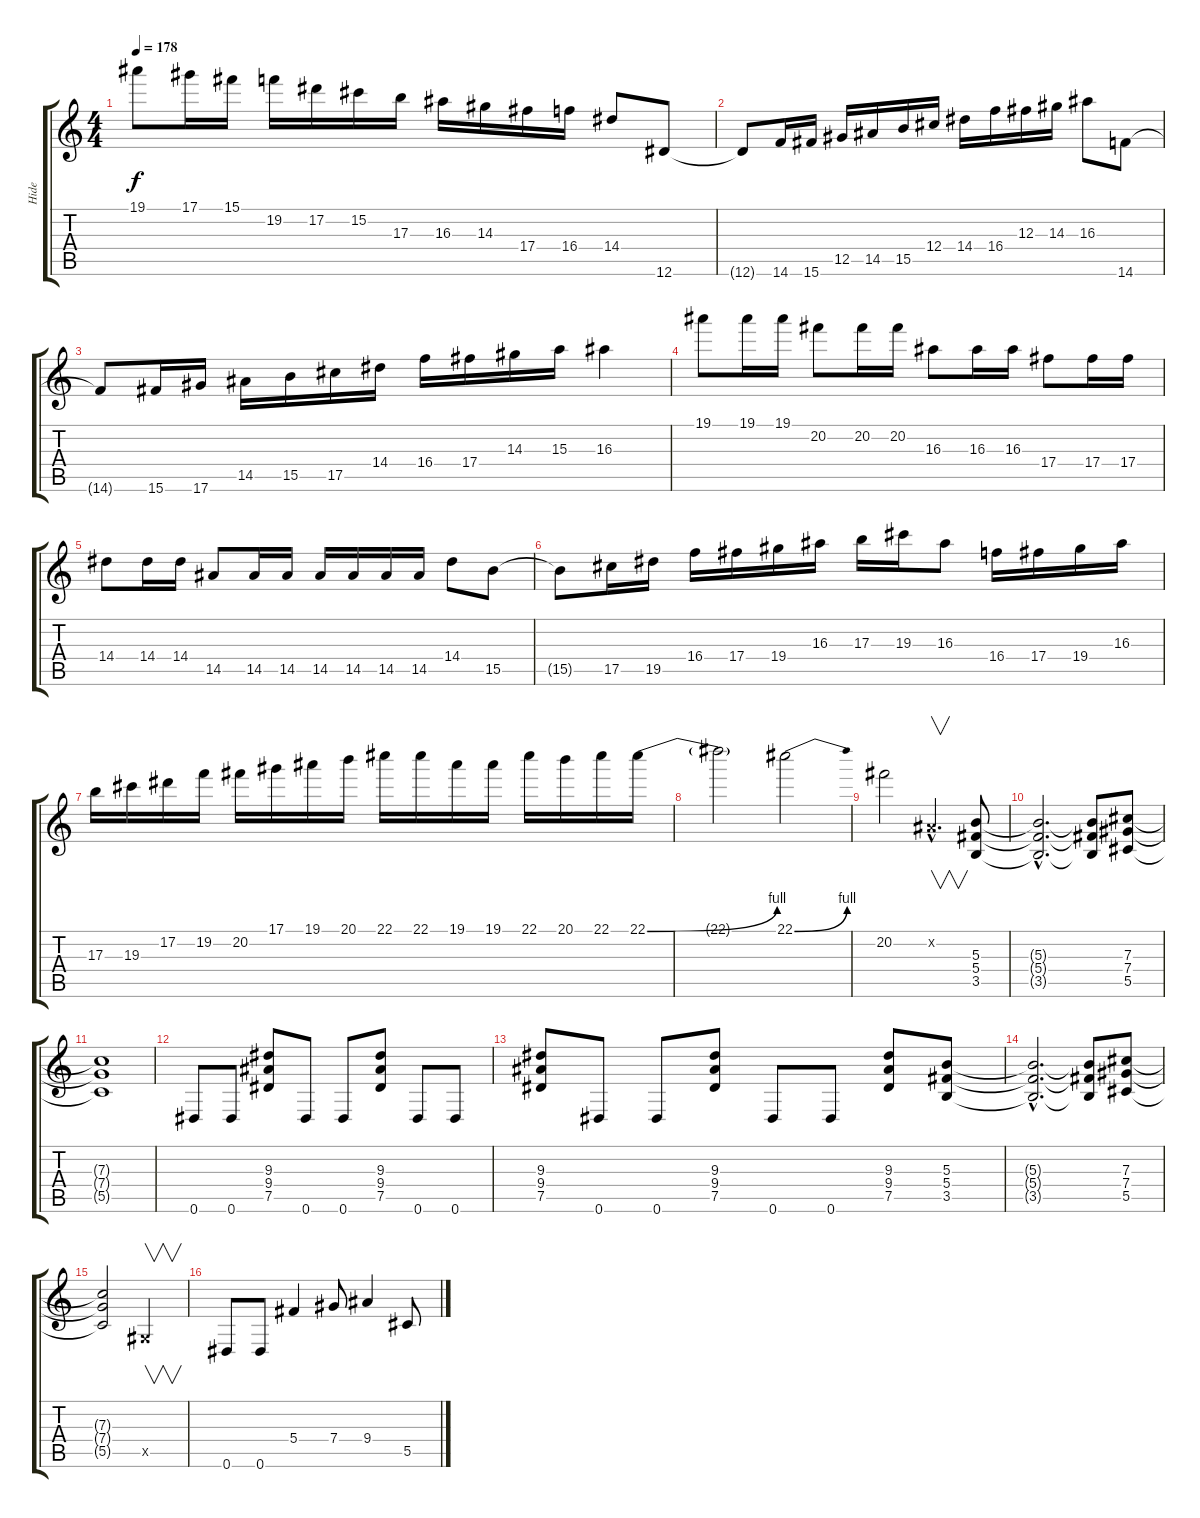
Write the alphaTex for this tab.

\track ("Hide" "Hide") {instrument distortionguitar}
\staff {score tabs}
\tuning (Eb4 Bb3 Gb3 Db3 Ab2 Eb2) {hide}
\ts (4 4)
\tempo 178
\clef g2
\ks c
19.1{t}.8{dy f} 17.1.16 15.1.16 19.2.16 17.2.16 15.2.16 17.3.16 16.3.16 14.3.16 17.4.16 16.4.16 14.4.8 12.6.8 |
12.6{t}.8 14.6.16 15.6.16 12.5.16 14.5.16 15.5.16 12.4.16 14.4.16 16.4.16 12.3.16 14.3.16 16.3.8 14.6.8 |
14.6{t}.8 15.6.16 17.6.16 14.5.16 15.5.16 17.5.16 14.4.16 16.4.16 17.4.16 14.3.16 15.3.16 16.3.4 |
19.1.8 19.1.16 19.1.16 20.2.8 20.2.16 20.2.16 16.3.8 16.3.16 16.3.16 17.4.8 17.4.16 17.4.16 |
14.4.8 14.4.16 14.4.16 14.5.8 14.5.16 14.5.16 14.5.16 14.5.16 14.5.16 14.5.16 14.4.8 15.5.8 |
15.5{t}.8 17.5.16 19.5.16 16.4.16 17.4.16 19.4.16 16.3.16 17.3.16 19.3.16 16.3.8 16.4.16 17.4.16 19.4.16 16.3.16 |
17.3.16 19.3.16 17.2.16 19.2.16 20.2.16 17.1.16 19.1.16 20.1.16 22.1.16 22.1.16 19.1.16 19.1.16 22.1.16 20.1.16 22.1.16 22.1{be (bend 0 0 60 4)}.16 |
22.1{t}.2 22.1{be (bend 0 0 60 4)}.2 |
20.2.2 0.2{hac x}.4{v d} (5.3 5.4 3.5).8 |
(5.3{hac t} 5.4{hac t} 3.5{hac t}).2{d} (5.3{t} 5.4{t} 3.5{t}).8 (7.3 7.4 5.5).8 |
(7.3{t} 7.4{t} 5.5{t}).1 |
0.6.8 0.6.8 (9.3 9.4 7.5).8 0.6.8 0.6.8 (9.3 9.4 7.5).8 0.6.8 0.6.8 |
(9.3 9.4 7.5).8 0.6.8 0.6.8 (9.3 9.4 7.5).8 0.6.8 0.6.8 (9.3 9.4 7.5).8 (5.3 5.4 3.5).8 |
(5.3{hac t} 5.4{hac t} 3.5{hac t}).2{d} (5.3{t} 5.4{t} 3.5{t}).8 (7.3 7.4 5.5).8 |
(7.3{t} 7.4{t} 5.5{t}).2 0.5{x}.2{v} |
0.6.8 0.6.8 5.4.4 7.4.8 9.4.4 5.5.8
